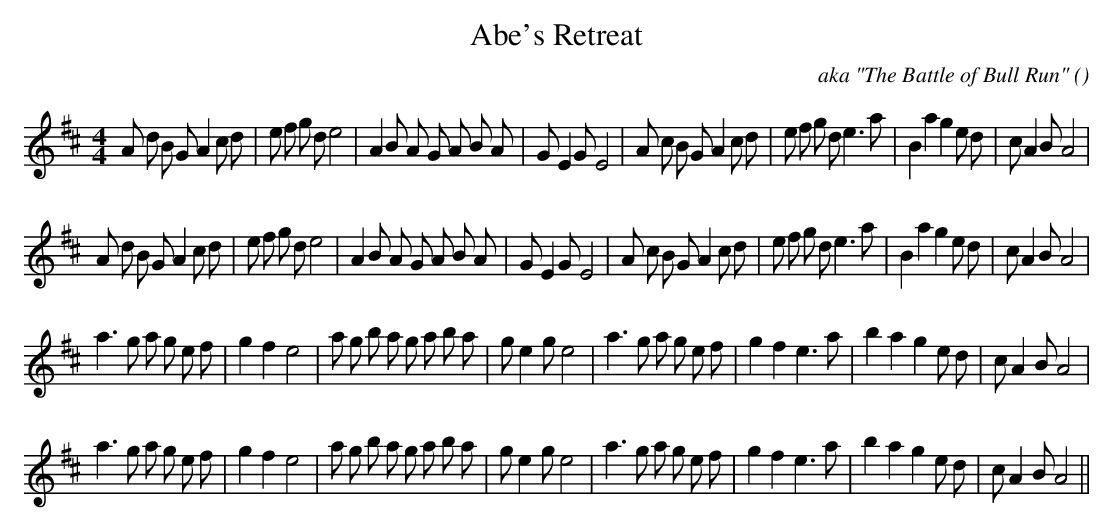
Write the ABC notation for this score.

X:1
T: Abe's Retreat
C:aka "The Battle of Bull Run"
O:
M:4/4
K:D
K:D
M:4/4
L:1/16
A2 d2 B2 G2 A4 c2 d2 |e2 f2 g2 d2 e8 |A4 B2 A2 G2 A2 B2 A2 |G2 E4 G2 E8 |A2 c2 B2 G2 A4 c2 d2 |e2 f2 g2 d2 e6 a2 |B4 a4 g4 e2 d2 |c2 A4 B2 A8 |
A2 d2 B2 G2 A4 c2 d2 |e2 f2 g2 d2 e8 |A4 B2 A2 G2 A2 B2 A2 |G2 E4 G2 E8 |A2 c2 B2 G2 A4 c2 d2 |e2 f2 g2 d2 e6 a2 |B4 a4 g4 e2 d2 |c2 A4 B2 A8 |
a6 g2 a2 g2 e2 f2 |g4 f4 e8 |a2 g2 b2 a2 g2 a2 b2 a2 |g2 e4 g2 e8 |a6 g2 a2 g2 e2 f2 |g4 f4 e6 a2 |b4 a4 g4 e2 d2 |c2 A4 B2 A8 |
a6 g2 a2 g2 e2 f2 |g4 f4 e8 |a2 g2 b2 a2 g2 a2 b2 a2 |g2 e4 g2 e8 |a6 g2 a2 g2 e2 f2 |g4 f4 e6 a2 |b4 a4 g4 e2 d2 |c2 A4 B2 A8 ||
